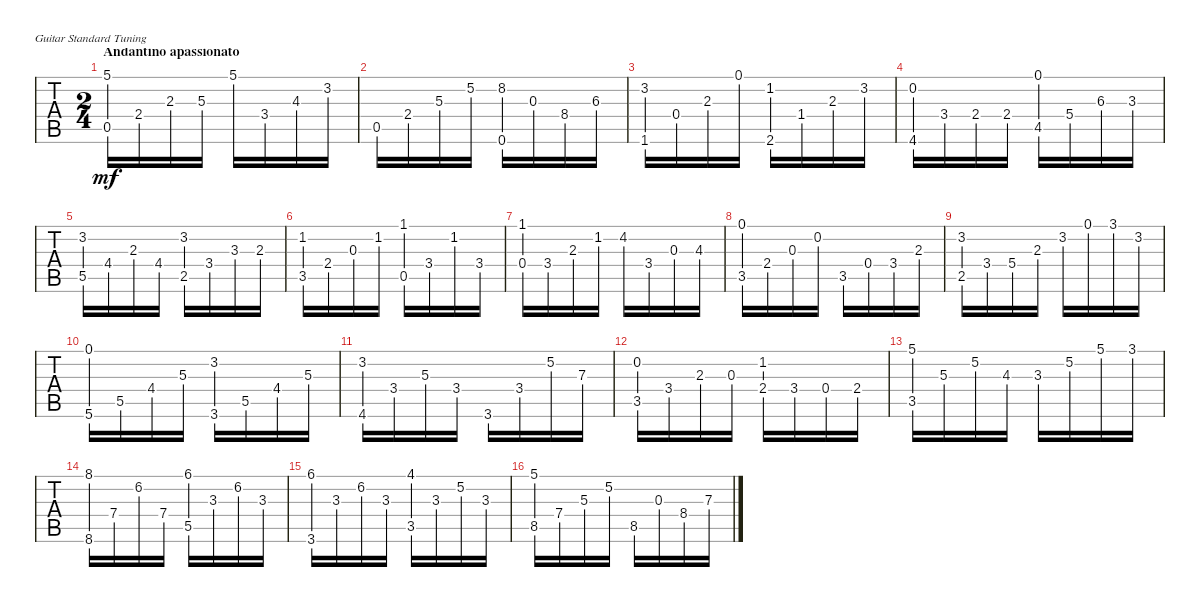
\bracketExtendMode groupsimilarinstruments
\singleTrackTrackNamePolicy hidden
\multiTrackTrackNamePolicy hidden
\firstSystemTrackNameOrientation horizontal
\otherSystemsTrackNameOrientation horizontal
\track ("Track 1" "Track 1") {instrument acousticguitarsteel}
\staff {tabs}
\tuning (E4 B3 G3 D3 A2 E2)
\ts (2 4)
\section ("" "Andantino apassionato")
\tempo (120 hide)
\clef g2
\ks aminor
(0.5 5.1).16{dy mf instrument acousticguitarsteel} 2.4.16 2.3.16 5.3.16 5.1.16 3.4.16 4.3.16 3.2.16 |
0.5.16 2.4.16 5.3.16 5.2.16 (8.2 0.6).16 0.3.16 8.4.16 6.3.16 |
(1.6 3.2).16 0.4.16 2.3.16 0.1.16 (1.2 2.6).16 1.4.16 2.3.16 3.2.16 |
(0.2 4.6).16 3.4.16 2.4.16 2.4.16 (4.5 0.1).16 5.4.16 6.3.16 3.3.16 |
(3.2 5.5).16 4.4.16 2.3.16 4.4.16 (3.2 2.5).16 3.4.16 3.3.16 2.3.16 |
(1.2 3.5).16 2.4.16 0.3.16 1.2.16 (1.1 0.5).16 3.4.16 1.2.16 3.4.16 |
(1.1 0.4).16 3.4.16 2.3.16 1.2.16 4.2.16 3.4.16 0.3.16 4.3.16 |
(0.1 3.5).16 2.4.16 0.3.16 0.2.16 3.5.16 0.4.16 3.4.16 2.3.16 |
(3.2 2.5).16 3.4.16 5.4.16 2.3.16 3.2.16 0.1.16 3.1.16 3.2.16 |
(5.6 0.1).16 5.5.16 4.4.16 5.3.16 (3.6 3.2).16 5.5.16 4.4.16 5.3.16 |
(3.2 4.6).16 3.4.16 5.3.16 3.4.16 3.6.16 3.4.16 5.2.16 7.3.16 |
(3.5 0.2).16 3.4.16 2.3.16 0.3.16 (1.2 2.4).16 3.4.16 0.4.16 2.4.16 |
(3.5 5.1).16 5.3.16 5.2.16 4.3.16 3.3.16 5.2.16 5.1.16 3.1.16 |
(8.1 8.6).16 7.4.16 6.2.16 7.4.16 (6.1 5.5).16 3.3.16 6.2.16 3.3.16 |
(6.1 3.6).16 3.3.16 6.2.16 3.3.16 (4.1 3.5).16 3.3.16 5.2.16 3.3.16 |
(5.1 8.5).16 7.4.16 5.3.16 5.2.16 8.5.16 0.3.16 8.4.16 7.3.16
